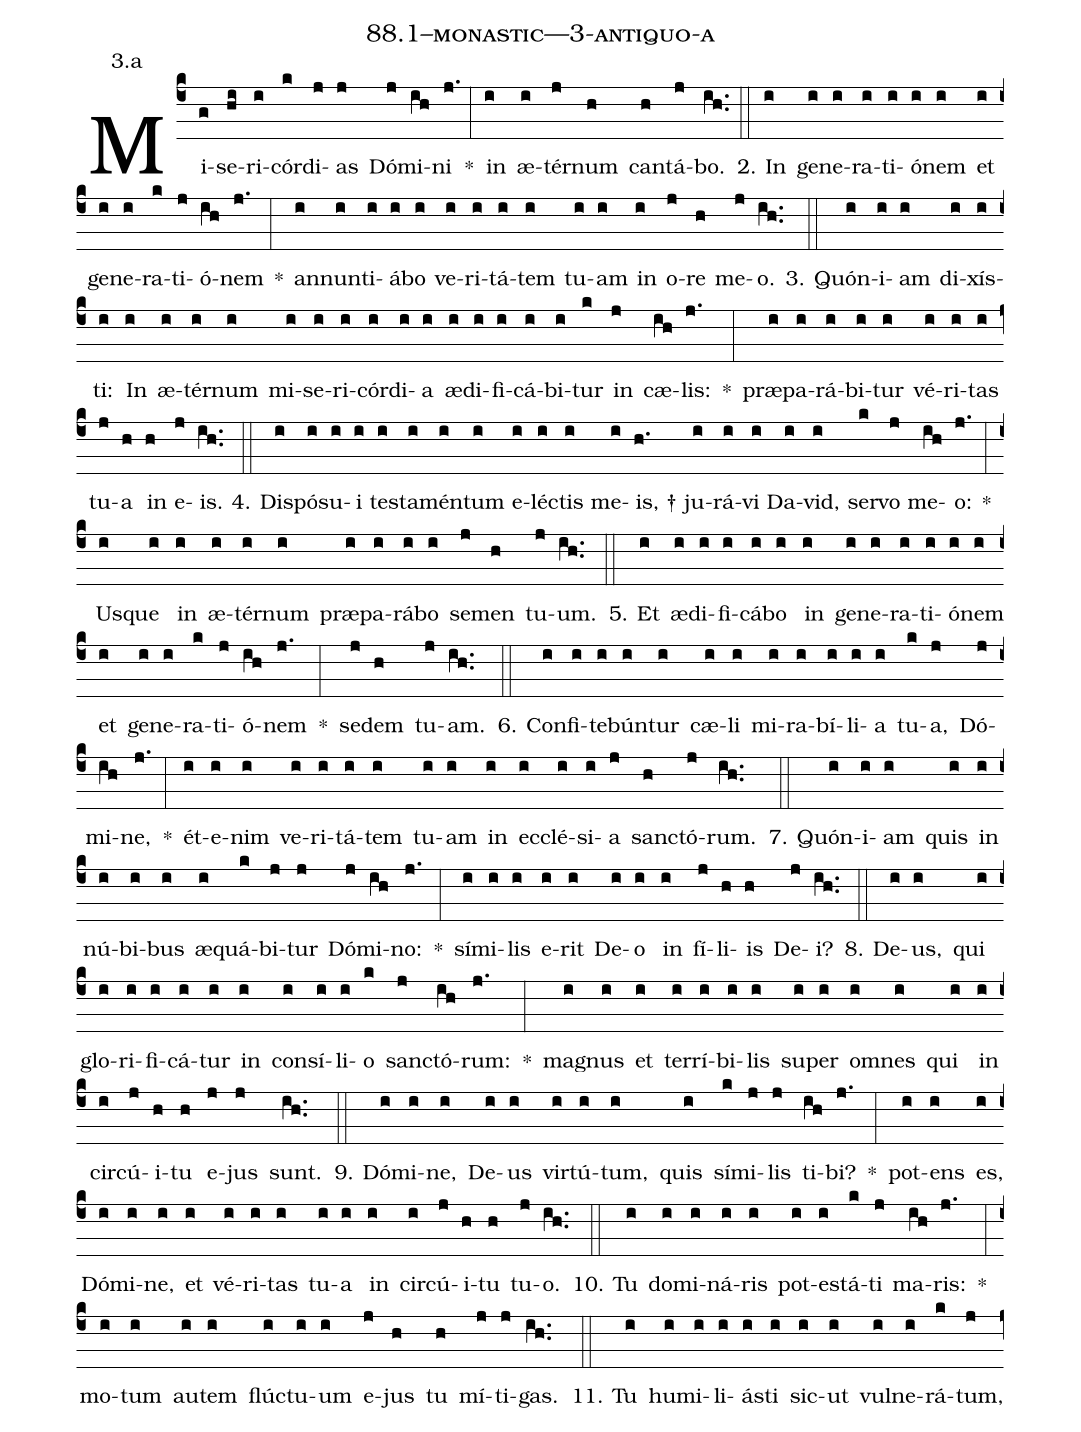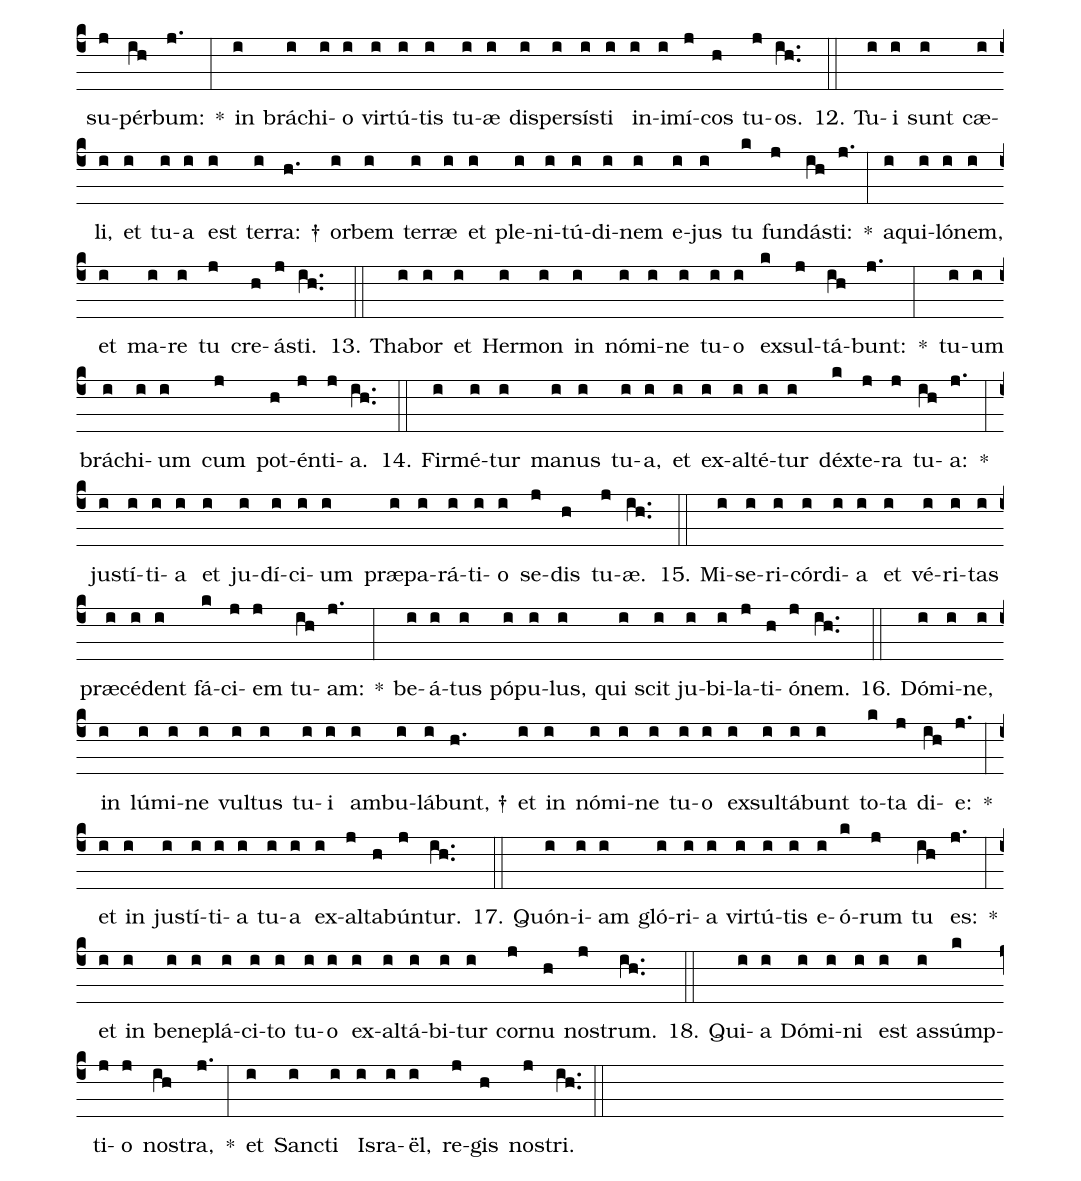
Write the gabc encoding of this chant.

name: 88.1--monastic---3-antiquo-a;
annotation: 3.a;
%%
(c4)Mi(g)se(hi)ri(i)cór(k)di(j)as(j) Dó(j)mi(ih)ni(j.) *(:) in(i) æ(i)tér(j)num(h) can(h)tá(j)bo.(ih..) (::)
2. In(i) ge(i)ne(i)ra(i)ti(i)ó(i)nem(i) et(i) ge(i)ne(i)ra(k)ti(j)ó(ih)nem(j.) *(:) an(i)nun(i)ti(i)á(i)bo(i) ve(i)ri(i)tá(i)tem(i) tu(i)am(i) in(i) o(j)re(h) me(j)o.(ih..) (::)
3. Quón(i)i(i)am(i) di(i)xís(i)ti:(i) In(i) æ(i)tér(i)num(i) mi(i)se(i)ri(i)cór(i)di(i)a(i) æ(i)di(i)fi(i)cá(i)bi(i)tur(k) in(j) cæ(ih)lis:(j.) *(:) præ(i)pa(i)rá(i)bi(i)tur(i) vé(i)ri(i)tas(i) tu(j)a(h) in(h) e(j)is.(ih..) (::)
4. Dis(i)pó(i)su(i)i(i) tes(i)ta(i)mén(i)tum(i) e(i)léc(i)tis(i) me(i)is, †(h.) ju(i)rá(i)vi(i) Da(i)vid,(i) ser(k)vo(j) me(ih)o:(j.) *(:) Us(i)que(i) in(i) æ(i)tér(i)num(i) præ(i)pa(i)rá(i)bo(i) se(j)men(h) tu(j)um.(ih..) (::)
5. Et(i) æ(i)di(i)fi(i)cá(i)bo(i) in(i) ge(i)ne(i)ra(i)ti(i)ó(i)nem(i) et(i) ge(i)ne(i)ra(k)ti(j)ó(ih)nem(j.) *(:) se(j)dem(h) tu(j)am.(ih..) (::)
6. Con(i)fi(i)te(i)bún(i)tur(i) cæ(i)li(i) mi(i)ra(i)bí(i)li(i)a(i) tu(k)a,(j) Dó(j)mi(ih)ne,(j.) *(:) ét(i)e(i)nim(i) ve(i)ri(i)tá(i)tem(i) tu(i)am(i) in(i) ec(i)clé(i)si(i)a(j) sanc(h)tó(j)rum.(ih..) (::)
7. Quón(i)i(i)am(i) quis(i) in(i) nú(i)bi(i)bus(i) æ(i)quá(k)bi(j)tur(j) Dó(j)mi(ih)no:(j.) *(:) sí(i)mi(i)lis(i) e(i)rit(i) De(i)o(i) in(i) fí(j)li(h)is(h) De(j)i?(ih..) (::)
8. De(i)us,(i) qui(i) glo(i)ri(i)fi(i)cá(i)tur(i) in(i) con(i)sí(i)li(i)o(k) sanc(j)tó(ih)rum:(j.) *(:) ma(i)gnus(i) et(i) ter(i)rí(i)bi(i)lis(i) su(i)per(i) om(i)nes(i) qui(i) in(i) cir(i)cú(j)i(h)tu(h) e(j)jus(j) sunt.(ih..) (::)
9. Dó(i)mi(i)ne,(i) De(i)us(i) vir(i)tú(i)tum,(i) quis(i) sí(k)mi(j)lis(j) ti(ih)bi?(j.) *(:) pot(i)ens(i) es,(i) Dó(i)mi(i)ne,(i) et(i) vé(i)ri(i)tas(i) tu(i)a(i) in(i) cir(i)cú(j)i(h)tu(h) tu(j)o.(ih..) (::)
10. Tu(i) do(i)mi(i)ná(i)ris(i) pot(i)es(i)tá(k)ti(j) ma(ih)ris:(j.) *(:) mo(i)tum(i) au(i)tem(i) flúc(i)tu(i)um(i) e(j)jus(h) tu(h) mí(j)ti(j)gas.(ih..) (::)
11. Tu(i) hu(i)mi(i)li(i)ás(i)ti(i) sic(i)ut(i) vul(i)ne(i)rá(k)tum,(j) su(j)pér(ih)bum:(j.) *(:) in(i) brá(i)chi(i)o(i) vir(i)tú(i)tis(i) tu(i)æ(i) di(i)sper(i)sís(i)ti(i) in(i)i(i)mí(j)cos(h) tu(j)os.(ih..) (::)
12. Tu(i)i(i) sunt(i) cæ(i)li,(i) et(i) tu(i)a(i) est(i) ter(i)ra: †(h.) or(i)bem(i) ter(i)ræ(i) et(i) ple(i)ni(i)tú(i)di(i)nem(i) e(i)jus(i) tu(k) fun(j)dás(ih)ti:(j.) *(:) a(i)qui(i)ló(i)nem,(i) et(i) ma(i)re(i) tu(j) cre(h)ás(j)ti.(ih..) (::)
13. Tha(i)bor(i) et(i) Her(i)mon(i) in(i) nó(i)mi(i)ne(i) tu(i)o(i) ex(k)sul(j)tá(ih)bunt:(j.) *(:) tu(i)um(i) brá(i)chi(i)um(i) cum(j) pot(h)én(j)ti(j)a.(ih..) (::)
14. Fir(i)mé(i)tur(i) ma(i)nus(i) tu(i)a,(i) et(i) ex(i)al(i)té(i)tur(i) déx(k)te(j)ra(j) tu(ih)a:(j.) *(:) jus(i)tí(i)ti(i)a(i) et(i) ju(i)dí(i)ci(i)um(i) præ(i)pa(i)rá(i)ti(i)o(i) se(j)dis(h) tu(j)æ.(ih..) (::)
15. Mi(i)se(i)ri(i)cór(i)di(i)a(i) et(i) vé(i)ri(i)tas(i) præ(i)cé(i)dent(i) fá(k)ci(j)em(j) tu(ih)am:(j.) *(:) be(i)á(i)tus(i) pó(i)pu(i)lus,(i) qui(i) scit(i) ju(i)bi(i)la(j)ti(h)ó(j)nem.(ih..) (::)
16. Dó(i)mi(i)ne,(i) in(i) lú(i)mi(i)ne(i) vul(i)tus(i) tu(i)i(i) am(i)bu(i)lá(i)bunt, †(h.) et(i) in(i) nó(i)mi(i)ne(i) tu(i)o(i) ex(i)sul(i)tá(i)bunt(i) to(k)ta(j) di(ih)e:(j.) *(:) et(i) in(i) jus(i)tí(i)ti(i)a(i) tu(i)a(i) ex(i)al(j)ta(h)bún(j)tur.(ih..) (::)
17. Quón(i)i(i)am(i) gló(i)ri(i)a(i) vir(i)tú(i)tis(i) e(i)ó(k)rum(j) tu(ih) es:(j.) *(:) et(i) in(i) be(i)ne(i)plá(i)ci(i)to(i) tu(i)o(i) ex(i)al(i)tá(i)bi(i)tur(i) cor(j)nu(h) nos(j)trum.(ih..) (::)
18. Qui(i)a(i) Dó(i)mi(i)ni(i) est(i) as(i)súmp(k)ti(j)o(j) nos(ih)tra,(j.) *(:) et(i) Sanc(i)ti(i) Is(i)ra(i)ël,(i) re(j)gis(h) nos(j)tri.(ih..) (::)
